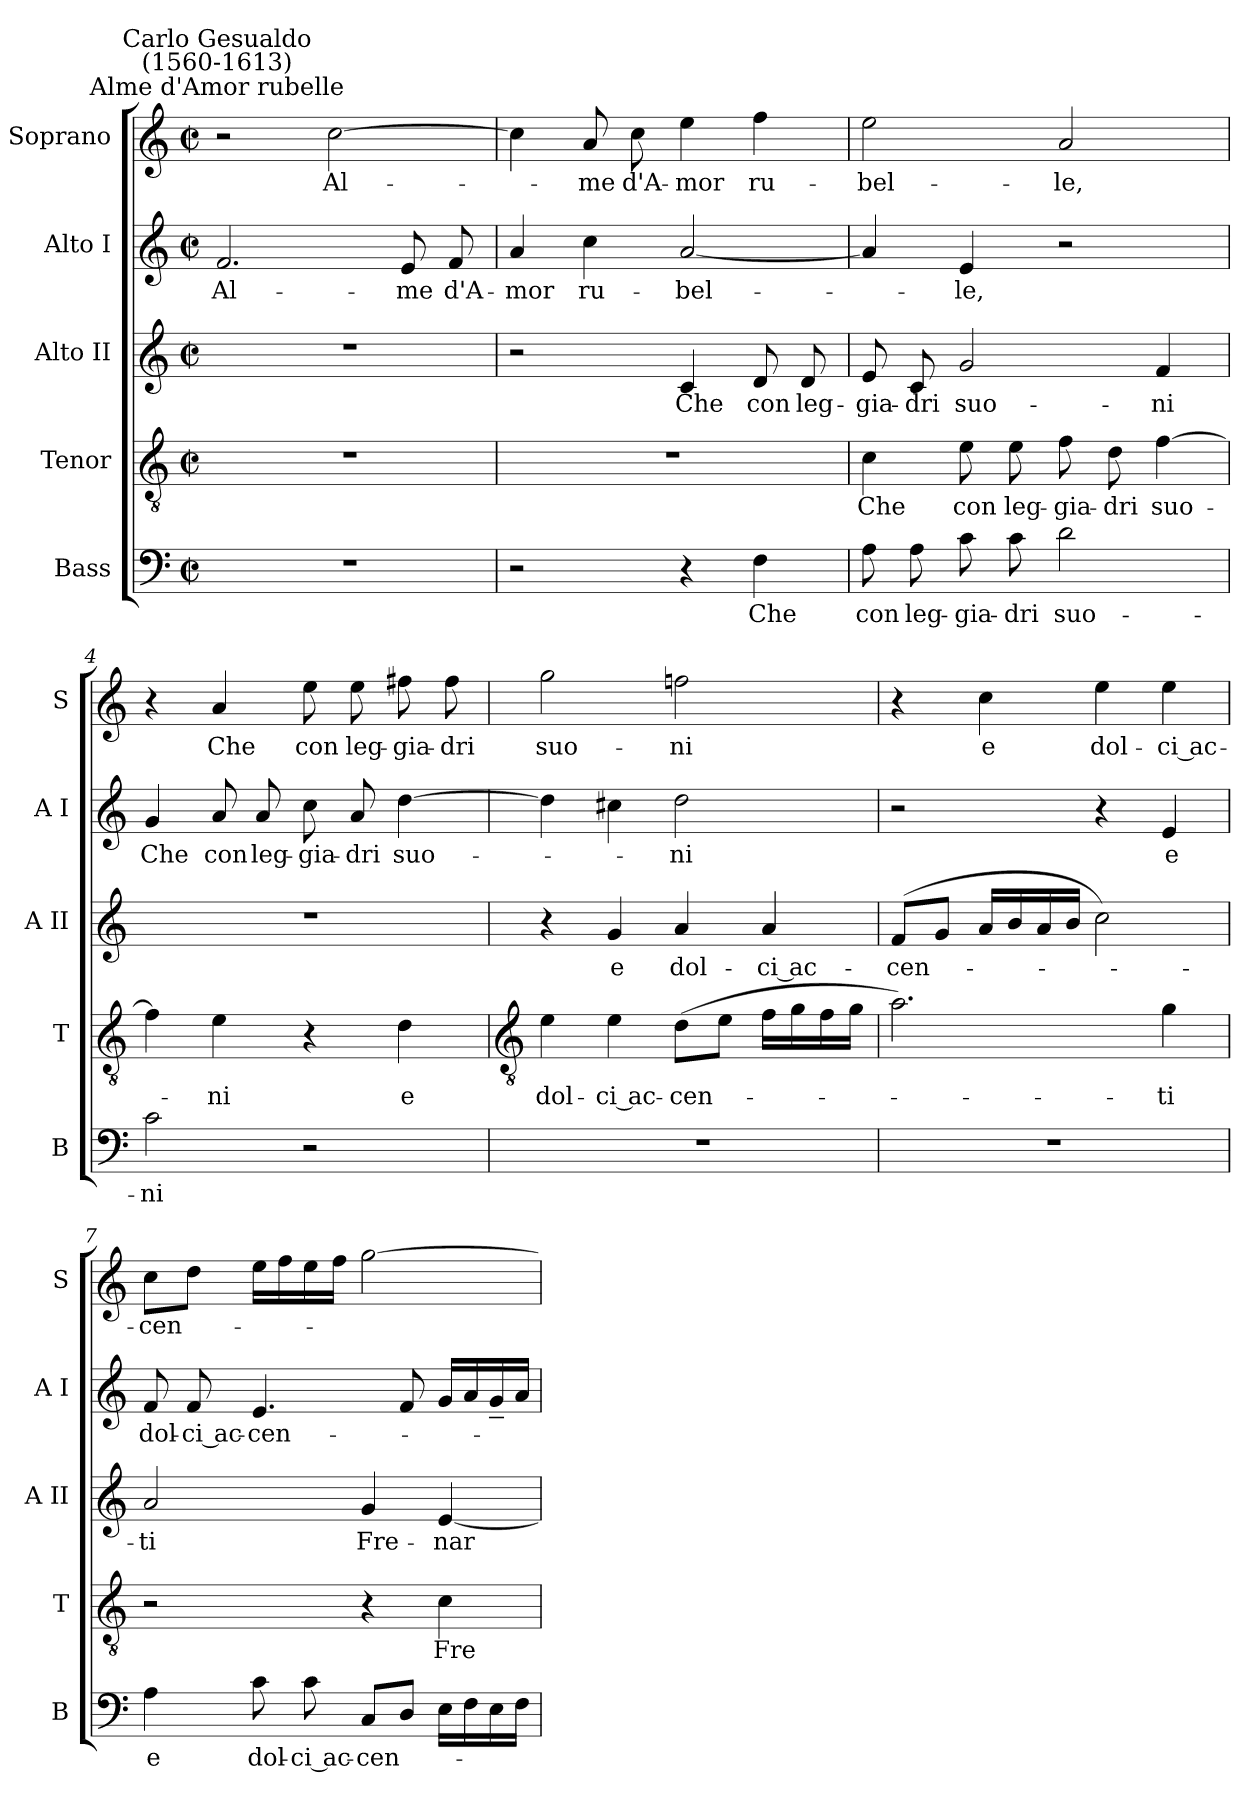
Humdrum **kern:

**kern	**text	**kern	**text	**kern	**text	**kern	**text	**kern	**text
*part5	*part5	*part4	*part4	*part3	*part3	*part2	*part2	*part1	*part1
*staff5	*staff5	*staff4	*staff4	*staff3	*staff3	*staff2	*staff2	*staff1	*staff1
*I"Bass	*	*I"Tenor	*	*I"Alto II	*	*I"Alto I	*	*I"Soprano	*
*I'B	*	*I'T	*	*I'A II	*	*I'A I	*	*I'S	*
*clefF4	*	*clefGv2	*	*clefG2	*	*clefG2	*	*clefG2	*
*k[]	*	*k[]	*	*k[]	*	*k[]	*	*k[]	*
*C:	*	*C:	*	*C:	*	*C:	*	*C:	*
*M2/2	*	*M2/2	*	*M2/2	*	*M2/2	*	*M2/2	*
*met(c|)	*	*met(c|)	*	*met(c|)	*	*met(c|)	*	*met(c|)	*
=1	=1	=1	=1	=1	=1	=1	=1	=1	=1
!	!	!	!	!	!	!	!	!LO:TX:a:cj:t=Alme d'Amor rubelle	!
!	!	!	!	!	!	!	!	!LO:TX:a:cj:t=Carlo Gesualdo\n(1560-1613)	!
!	!	!	!	!	!	!	!LO:LY:b	!	!
1r	.	1r	.	1r	.	2.f	Al-	2r	.
!	!	!	!	!	!	!	!	!	!LO:LY:b
.	.	.	.	.	.	.	.	[2cc	Al-
!	!	!	!	!	!	!	!LO:LY:b	!	!
.	.	.	.	.	.	8e	-me	.	.
!	!	!	!	!	!	!	!LO:LY:b	!	!
.	.	.	.	.	.	8f	d'A-	.	.
=2	=2	=2	=2	=2	=2	=2	=2	=2	=2
!	!	!	!	!	!	!	!LO:LY:b	!	!
2r	.	1r	.	2r	.	4a	-mor	4cc]	.
!	!	!	!	!	!	!	!LO:LY:b	!	!LO:LY:b
.	.	.	.	.	.	4cc	ru-	8a	me
!	!	!	!	!	!	!	!	!	!LO:LY:b
.	.	.	.	.	.	.	.	8cc	d'A-
!	!	!	!	!	!LO:LY:b	!	!LO:LY:b	!	!LO:LY:b
4r	.	.	.	4c	Che	[2a	-bel-	4ee	-mor
!	!LO:LY:b	!	!	!	!LO:LY:b	!	!	!	!LO:LY:b
4F	Che	.	.	8d	con	.	.	4ff	ru-
!	!	!	!	!	!LO:LY:b	!	!	!	!
.	.	.	.	8d	leg-	.	.	.	.
=3	=3	=3	=3	=3	=3	=3	=3	=3	=3
!	!LO:LY:b	!	!LO:LY:b	!	!LO:LY:b	!	!	!	!LO:LY:b
8A	con	4c	Che	8e	-gia-	4a]	.	2ee	-bel-
!	!LO:LY:b	!	!	!	!LO:LY:b	!	!	!	!
8A	leg-	.	.	8c	-dri	.	.	.	.
!	!LO:LY:b	!	!LO:LY:b	!	!LO:LY:b	!	!LO:LY:b	!	!
8c	-gia-	8e	con	2g	suo-	4e	le,	.	.
!	!LO:LY:b	!	!LO:LY:b	!	!	!	!	!	!
8c	-dri	8e	leg-	.	.	.	.	.	.
!	!LO:LY:b	!	!LO:LY:b	!	!	!	!	!	!LO:LY:b
2d	suo-	8f	-gia-	.	.	2r	.	2a	-le,
!	!	!	!LO:LY:b	!	!	!	!	!	!
.	.	8d	-dri	.	.	.	.	.	.
!	!	!	!LO:LY:b	!	!LO:LY:b	!	!	!	!
.	.	[4f	suo-	4f	-ni	.	.	.	.
=4	=4	=4	=4	=4	=4	=4	=4	=4	=4
!	!LO:LY:b	!	!	!	!	!	!LO:LY:b	!	!
2c	-ni	4f]	.	1r	.	4g	Che	4r	.
!	!	!	!LO:LY:b	!	!	!	!LO:LY:b	!	!LO:LY:b
.	.	4e	ni	.	.	8a	con	4a	Che
!	!	!	!	!	!	!	!LO:LY:b	!	!
.	.	.	.	.	.	8a	leg-	.	.
!	!	!	!	!	!	!	!LO:LY:b	!	!LO:LY:b
2r	.	4r	.	.	.	8cc	-gia-	8ee	con
!	!	!	!	!	!	!	!LO:LY:b	!	!LO:LY:b
.	.	.	.	.	.	8a	-dri	8ee	leg-
!	!	!	!LO:LY:b	!	!	!	!LO:LY:b	!	!LO:LY:b
.	.	4d	e	.	.	[4dd	suo-	8ff#X	-gia-
!	!	!	!	!	!	!	!	!	!LO:LY:b
.	.	.	.	.	.	.	.	8ff#	-dri
!!LO:LB:g=z
=5	=5	=5	=5	=5	=5	=5	=5	=5	=5
*	*	*clefGv2	*	*	*	*	*	*	*
!	!	!	!LO:LY:b	!	!	!	!	!	!LO:LY:b
1r	.	4e	dol-	4r	.	4dd]	.	2gg	suo-
!	!	!	!LO:LY:b	!	!LO:LY:b	!	!	!	!
.	.	4e	-ci ac-	4g	e	4cc#X	.	.	.
!	!	!	!LO:LY:b	!	!LO:LY:b	!	!LO:LY:b	!	!LO:LY:b
.	.	(>8dL	-cen-	4a	dol-	2dd	ni	2ffn	-ni
.	.	8eJ	.	.	.	.	.	.	.
!	!	!	!	!	!LO:LY:b	!	!	!	!
.	.	16fLL	.	4a	-ci ac-	.	.	.	.
.	.	16g	.	.	.	.	.	.	.
.	.	16f	.	.	.	.	.	.	.
.	.	16gJJ	.	.	.	.	.	.	.
=6	=6	=6	=6	=6	=6	=6	=6	=6	=6
!	!	!	!	!	!LO:LY:b	!	!	!	!
1r	.	2.a)	.	(<8fL	-cen-	2r	.	4r	.
.	.	.	.	8gJ	.	.	.	.	.
!	!	!	!	!	!	!	!	!	!LO:LY:b
.	.	.	.	16aLL	.	.	.	4cc	e
.	.	.	.	16b	.	.	.	.	.
.	.	.	.	16a	.	.	.	.	.
.	.	.	.	16bJJ	.	.	.	.	.
!	!	!	!	!	!	!	!	!	!LO:LY:b
.	.	.	.	2cc)	.	4r	.	4ee	dol-
!	!	!	!LO:LY:b	!	!	!	!LO:LY:b	!	!LO:LY:b
.	.	4g	ti	.	.	4e	e	4ee	-ci ac-
=7	=7	=7	=7	=7	=7	=7	=7	=7	=7
!	!LO:LY:b	!	!	!	!LO:LY:b	!	!LO:LY:b	!	!LO:LY:b
4A	e	2r	.	2a	ti	8f	dol-	8ccL	-cen-
!	!	!	!	!	!	!	!LO:LY:b	!	!
.	.	.	.	.	.	8f	-ci ac-	8ddJ	.
!	!LO:LY:b	!	!	!	!	!	!LO:LY:b	!	!
8c	dol-	.	.	.	.	4.e	-cen-	16eeLL	.
.	.	.	.	.	.	.	.	16ff	.
!	!LO:LY:b	!	!	!	!	!	!	!	!
8c	-ci ac-	.	.	.	.	.	.	16ee	.
.	.	.	.	.	.	.	.	16ffJJ	.
!	!LO:LY:b	!	!	!	!LO:LY:b	!	!	!	!
8CL	-cen-	4r	.	4g	Fre-	.	.	[2gg	.
8DJ	.	.	.	.	.	8f	.	.	.
!	!	!	!LO:LY:b	!	!LO:LY:b	!	!	!	!
16ELL	.	4c	Fre-	[4e	-nar	16gLL	.	.	.
16F	.	.	.	.	.	16a	.	.	.
16E	.	.	.	.	.	16g~	.	.	.
16FJJ	.	.	.	.	.	16aJJ	.	.	.
=	=	=	=	=	=	=	=	=	=
*-	*-	*-	*-	*-	*-	*-	*-	*-	*-
